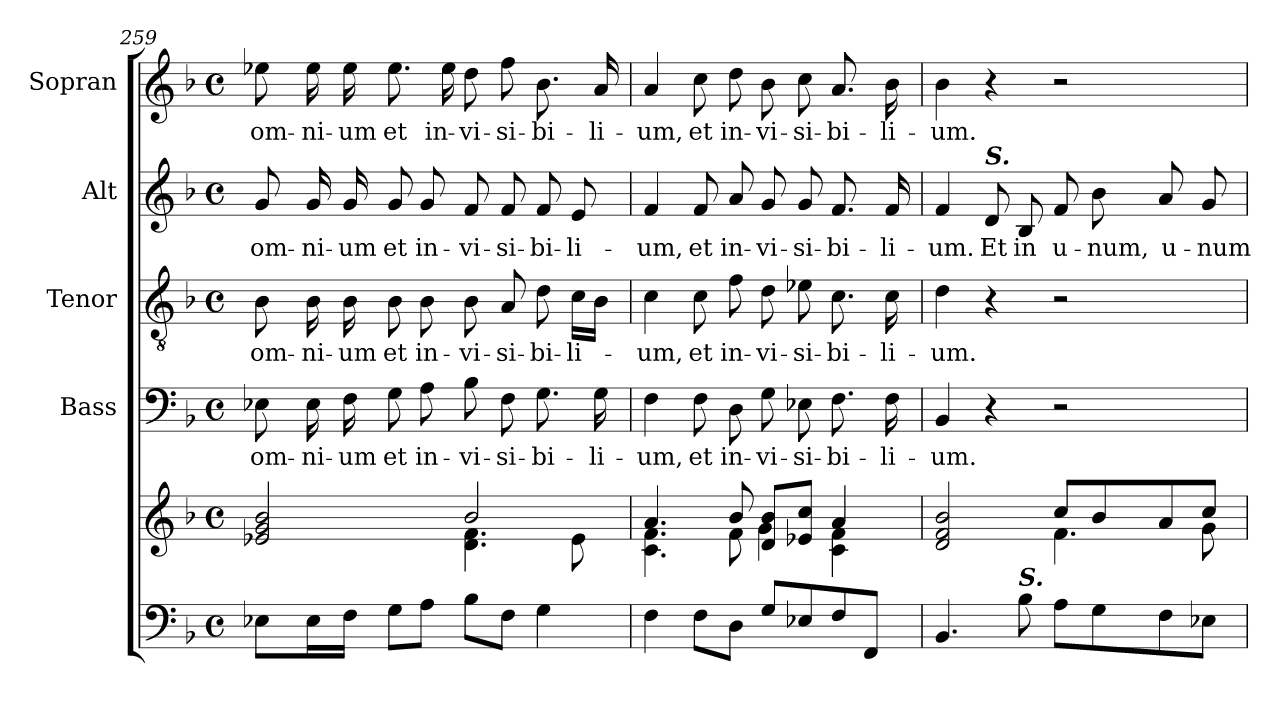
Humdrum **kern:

**kern	**kern	**kern	**text	**kern	**text	**kern	**text	**kern	**text
*part5	*part5	*part4	*part4	*part3	*part3	*part2	*part2	*part1	*part1
*staff6	*staff5	*staff4	*staff4	*staff3	*staff3	*staff2	*staff2	*staff1	*staff1
*	*	*I"Bass	*	*I"Tenor	*	*I"Alt	*	*I"Sopran	*
*	*	*I'B.	*	*I'T.	*	*I'A.	*	*I'S.	*
!!LO:LB:g=z
*clefF4	*clefG2	*clefF4	*	*clefGv2	*	*clefG2	*	*clefG2	*
*k[b-]	*k[b-]	*k[b-]	*	*k[b-]	*	*k[b-]	*	*k[b-]	*
*F:	*F:	*F:	*	*F:	*	*F:	*	*F:	*
*M4/4	*M4/4	*M4/4	*	*M4/4	*	*M4/4	*	*M4/4	*
*met(c)	*met(c)	*met(c)	*	*met(c)	*	*met(c)	*	*met(c)	*
=259	=259	=259	=259	=259	=259	=259	=259	=259	=259
*	*^	*	*	*	*	*	*	*	*
!	!	!	!	!LO:LY:b	!	!LO:LY:b	!	!LO:LY:b	!	!LO:LY:b
8E-X\L	2e-X/ 2g/ 2b-/	2ryy	8E-X\	om-	8B-\	om-	8g/	om-	8ee-X\	om-
!	!	!	!	!LO:LY:b	!	!LO:LY:b	!	!LO:LY:b	!	!LO:LY:b
16E-\L	.	.	16E-\	-ni-	16B-\	-ni-	16g/	-ni-	16ee-\	-ni-
!	!	!	!	!LO:LY:b	!	!LO:LY:b	!	!LO:LY:b	!	!LO:LY:b
16F\JJ	.	.	16F\	-um	16B-\	-um	16g/	-um	16ee-\	-um
!	!	!	!	!LO:LY:b	!	!LO:LY:b	!	!LO:LY:b	!	!LO:LY:b
8G\L	.	.	8G\	et	8B-\	et	8g/	et	8.ee-\	et
!	!	!	!	!LO:LY:b	!	!LO:LY:b	!	!LO:LY:b	!	!
8A\J	.	.	8A\	in-	8B-\	in-	8g/	in-	.	.
!	!	!	!	!	!	!	!	!	!	!LO:LY:b
.	.	.	.	.	.	.	.	.	16ee-\	in-
!	!	!	!	!LO:LY:b	!	!LO:LY:b	!	!LO:LY:b	!	!LO:LY:b
8B-\L	2b-/	4.d\ 4.f\	8B-\	-vi-	8B-\	-vi-	8f/	-vi-	8dd\	-vi-
!	!	!	!	!LO:LY:b	!	!LO:LY:b	!	!LO:LY:b	!	!LO:LY:b
8F\J	.	.	8F\	-si-	8A/	-si-	8f/	-si-	8ff\	-si-
!	!	!	!	!LO:LY:b	!	!LO:LY:b	!	!LO:LY:b	!	!LO:LY:b
4G\	.	.	8.G\	-bi-	8d\	-bi-	8f/	-bi-	8.b-\	-bi-
!	!	!	!	!	!	!LO:LY:b	!	!LO:LY:b	!	!
.	.	8e-\	.	.	16c\LL	-li-	8e/	-li-	.	.
!	!	!	!	!LO:LY:b	!	!	!	!	!	!LO:LY:b
.	.	.	16G\	-li-	16B-\JJ	.	.	.	16a/	-li-
=260	=260	=260	=260	=260	=260	=260	=260	=260	=260	=260
!	!	!	!	!LO:LY:b	!	!LO:LY:b	!	!LO:LY:b	!	!LO:LY:b
4F\	4.a/	4.c\ 4.f\	4F\	-um,	4c\	-um,	4f/	-um,	4a/	-um,
!	!	!	!	!LO:LY:b	!	!LO:LY:b	!	!LO:LY:b	!	!LO:LY:b
8F\L	.	.	8F\	et	8c\	et	8f/	et	8cc\	et
!	!	!	!	!LO:LY:b	!	!LO:LY:b	!	!LO:LY:b	!	!LO:LY:b
8D\J	8b-/	8f\	8D\	in-	8f\	in-	8a/	in-	8dd\	in-
!	!	!	!	!LO:LY:b	!	!LO:LY:b	!	!LO:LY:b	!	!LO:LY:b
8G/L	8d/ 8b-/L	4g\	8G\	-vi-	8d\	-vi-	8g/	-vi-	8b-\	-vi-
!	!	!	!	!LO:LY:b	!	!LO:LY:b	!	!LO:LY:b	!	!LO:LY:b
8E-X/	8e-X/ 8cc/J	.	8E-X\	-si-	8e-X\	-si-	8g/	-si-	8cc\	-si-
!	!	!	!	!LO:LY:b	!	!LO:LY:b	!	!LO:LY:b	!	!LO:LY:b
8F/	4a/	4c\ 4f\	8.F\	-bi-	8.c\	-bi-	8.f/	-bi-	8.a/	-bi-
8FF/J	.	.	.	.	.	.	.	.	.	.
!	!	!	!	!LO:LY:b	!	!LO:LY:b	!	!LO:LY:b	!	!LO:LY:b
.	.	.	16F\	-li-	16c\	-li-	16f/	-li-	16b-\	-li-
=261	=261	=261	=261	=261	=261	=261	=261	=261	=261	=261
!	!	!	!	!LO:LY:b	!	!LO:LY:b	!	!LO:LY:b	!	!LO:LY:b
4.BB-/	2d/ 2f/ 2b-/	2ryy	4BB-/	-um.	4d\	-um.	4f/	-um.	4b-\	-um.
!	!	!	!	!	!	!	!LO:TX:a:Bi:t=S.	!	!	!
!	!	!	!	!	!	!	!	!LO:LY:b	!	!
.	.	.	4r	.	4r	.	8d/	Et	4r	.
!LO:TX:a:Bi:t=S.	!	!	!	!	!	!	!	!	!	!
!	!	!	!	!	!	!	!	!LO:LY:b	!	!
8B-\	.	.	.	.	.	.	8B-/	in	.	.
!	!	!	!	!	!	!	!	!LO:LY:b	!	!
8A\L	8cc/L	4.f\	2r	.	2r	.	8f/	u-	2r	.
!	!	!	!	!	!	!	!	!LO:LY:b	!	!
8G\	8b-/	.	.	.	.	.	8b-\	-num,	.	.
!	!	!	!	!	!	!	!	!LO:LY:b	!	!
8F\	8a/	.	.	.	.	.	8a/	u-	.	.
!	!	!	!	!	!	!	!	!LO:LY:b	!	!
8E-X\J	8cc/J	8g\	.	.	.	.	8g/	-num	.	.
*	*v	*v	*	*	*	*	*	*	*	*
=	=	=	=	=	=	=	=	=	=
*-	*-	*-	*-	*-	*-	*-	*-	*-	*-
